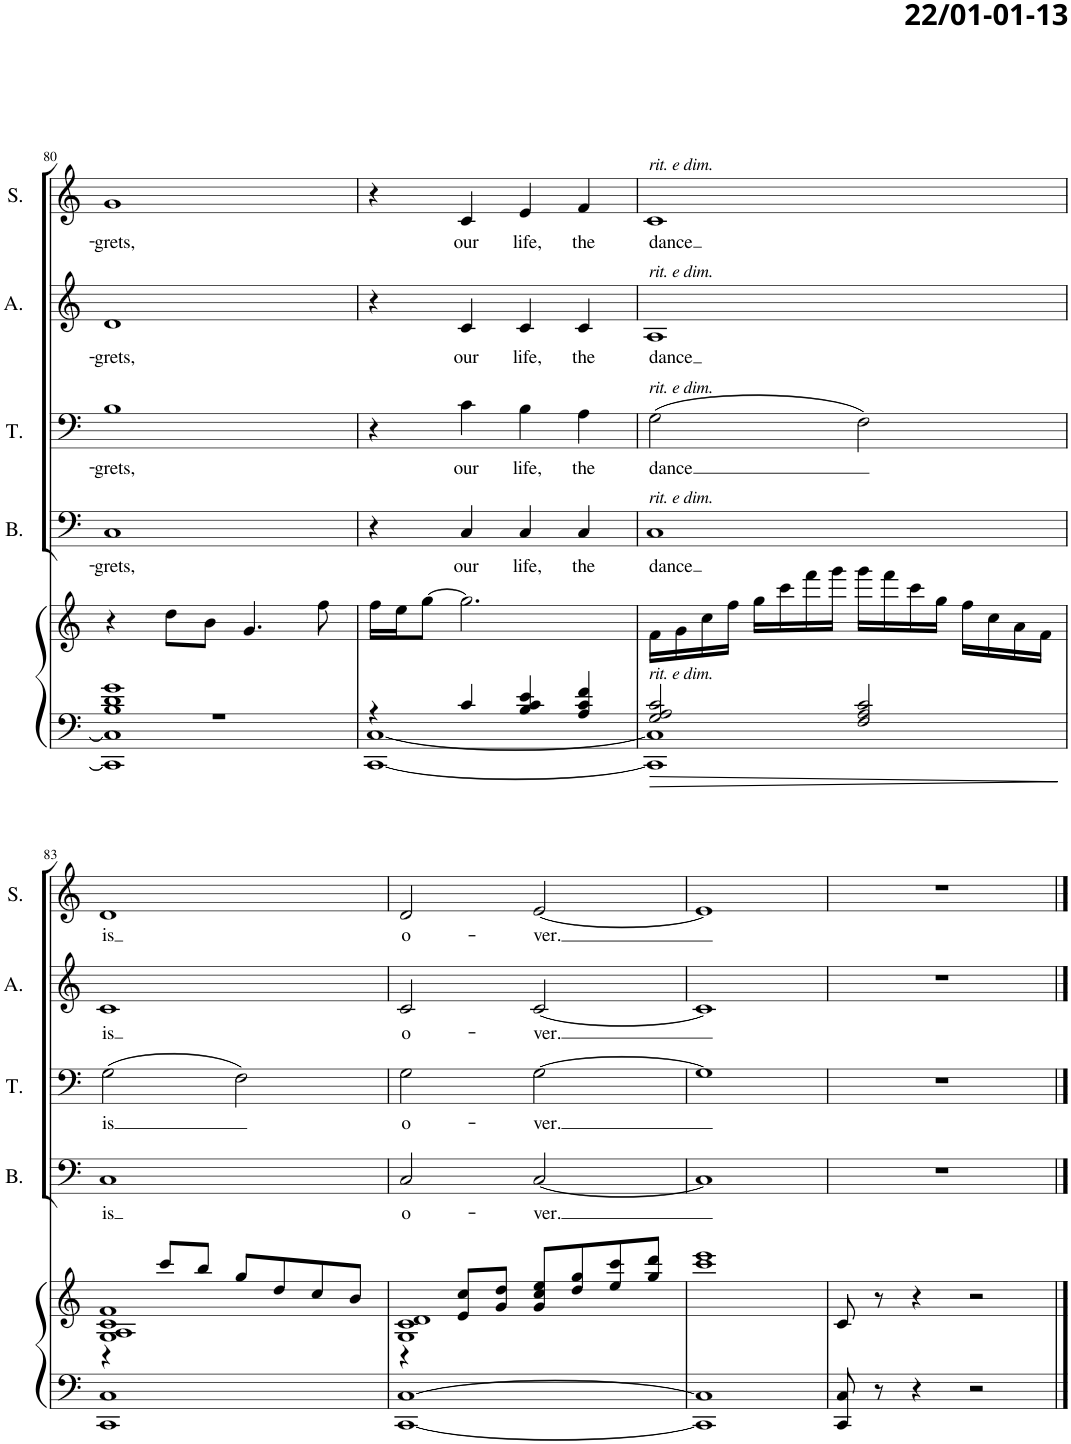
**kern	**kern	**kern	**text	**kern	**text	**kern	**text	**kern	**text
*part5	*part5	*part4	*part4	*part3	*part3	*part2	*part2	*part1	*part1
*staff6	*staff5	*staff4	*staff4	*staff3	*staff3	*staff2	*staff2	*staff1	*staff1
*I"Piano	*	*I"Bass	*	*I"Tenor	*	*I"Alto	*	*I"Soprano	*
*I'Pno	*	*I'B.	*	*I'T.	*	*I'A.	*	*I'S.	*
!!LO:PB:g=z
*clefF4	*clefG2	*clefF4	*	*clefF4	*	*clefG2	*	*clefG2	*
*k[]	*k[]	*k[]	*	*k[]	*	*k[]	*	*k[]	*
*M4/4	*M4/4	*M4/4	*	*M4/4	*	*M4/4	*	*M4/4	*
=80	=80	=80	=80	=80	=80	=80	=80	=80	=80
*^	*	*	*	*	*	*	*	*	*
!	!	!	!	!LO:LY:b	!	!LO:LY:b	!	!LO:LY:b	!	!LO:LY:b
1r	1CC] 1C] 1B 1d 1g	4r	1C	-grets,	1B	-grets,	1d	-grets,	1g	-grets,
.	.	8dd\L	.	.	.	.	.	.	.	.
.	.	8b\J	.	.	.	.	.	.	.	.
.	.	4.g/	.	.	.	.	.	.	.	.
.	.	8ff\	.	.	.	.	.	.	.	.
=81	=81	=81	=81	=81	=81	=81	=81	=81	=81	=81
4r	[<1CC [<1C	16ff\LL	4r	.	4r	.	4r	.	4r	.
.	.	16ee\J	.	.	.	.	.	.	.	.
.	.	[8gg\J	.	.	.	.	.	.	.	.
!	!	!	!	!LO:LY:b	!	!LO:LY:b	!	!LO:LY:b	!	!LO:LY:b
4c/	.	2.gg\]	4C/	our	4c\	our	4c/	our	4c/	our
!	!	!	!	!LO:LY:b	!	!LO:LY:b	!	!LO:LY:b	!	!LO:LY:b
4B/ 4c/ 4e/	.	.	4C/	life,	4B\	life,	4c/	life,	4e/	life,
!	!	!	!	!LO:LY:b	!	!LO:LY:b	!	!LO:LY:b	!	!LO:LY:b
4A/ 4c/ 4f/	.	.	4C/	the	4A\	the	4c/	the	4f/	the
=82	=82	=82	=82	=82	=82	=82	=82	=82	=82	=82
!	!	!	!	!	!	!	!	!	!LO:TX:a:i:t=rit. e dim.	!
!	!	!	!	!	!	!	!LO:TX:a:i:t=rit. e dim.	!	!	!
!	!	!	!	!	!LO:TX:a:i:t=rit. e dim.	!	!	!	!	!
!	!	!	!LO:TX:a:i:t=rit. e dim.	!	!	!	!	!	!	!
!LO:TX:a:i:t=rit. e dim.	!	!	!	!	!	!	!	!	!	!
!	!	!	!	!LO:LY:b	!	!LO:LY:b	!	!LO:LY:b	!	!LO:LY:b
2G/ 2A/ 2c/	1CC] 1C]	16f\LL	1C	dance	(2G\	dance	1A	dance	1c	dance
.	.	16g\	.	.	.	.	.	.	.	.
.	.	16cc\	.	.	.	.	.	.	.	.
.	.	16ff\JJ	.	.	.	.	.	.	.	.
.	.	16gg\LL	.	.	.	.	.	.	.	.
.	.	16ccc\	.	.	.	.	.	.	.	.
.	.	16fff\	.	.	.	.	.	.	.	.
.	.	16ggg\JJ	.	.	.	.	.	.	.	.
2F/ 2A/ 2c/	.	16ggg\LL	.	.	2F\)	.	.	.	.	.
.	.	16fff\	.	.	.	.	.	.	.	.
.	.	16ccc\	.	.	.	.	.	.	.	.
.	.	16gg\JJ	.	.	.	.	.	.	.	.
.	.	16ff\LL	.	.	.	.	.	.	.	.
.	.	16cc\	.	.	.	.	.	.	.	.
.	.	16a\	.	.	.	.	.	.	.	.
.	.	16f\JJ	.	.	.	.	.	.	.	.
*v	*v	*	*	*	*	*	*	*	*	*
!!LO:LB:g=z
=83	=83	=83	=83	=83	=83	=83	=83	=83	=83
*	*^	*	*	*	*	*	*	*	*
!	!	!	!	!LO:LY:b	!	!LO:LY:b	!	!LO:LY:b	!	!LO:LY:b
1CC 1C	1G 1A 1c 1f	4r	1C	is	(2G\	is	1c	is	1d	is
.	.	8ccc/L	.	.	.	.	.	.	.	.
.	.	8bb/J	.	.	.	.	.	.	.	.
.	.	8gg/L	.	.	2F\)	.	.	.	.	.
.	.	8dd/	.	.	.	.	.	.	.	.
.	.	8cc/	.	.	.	.	.	.	.	.
.	.	8b/J	.	.	.	.	.	.	.	.
=84	=84	=84	=84	=84	=84	=84	=84	=84	=84	=84
!	!	!	!	!LO:LY:b	!	!LO:LY:b	!	!LO:LY:b	!	!LO:LY:b
[1CC [1C	1G 1c 1d	4r	2C/	o-	2G\	o-	2c/	o-	2d/	o-
.	.	8e/ 8cc/L	.	.	.	.	.	.	.	.
.	.	8g/ 8dd/J	.	.	.	.	.	.	.	.
!	!	!	!	!LO:LY:b	!	!LO:LY:b	!	!LO:LY:b	!	!LO:LY:b
.	.	8g/ 8cc/ 8ee/L	[2C/	-ver.	[2G\	-ver.	[2c/	-ver.	[2e/	-ver.
.	.	8dd/ 8gg/	.	.	.	.	.	.	.	.
.	.	8ee/ 8ccc/	.	.	.	.	.	.	.	.
.	.	8gg/ 8ddd/J	.	.	.	.	.	.	.	.
*	*v	*v	*	*	*	*	*	*	*	*
=85	=85	=85	=85	=85	=85	=85	=85	=85	=85
1CC] 1C]	1ccc 1eee	1C]	.	1G]	.	1c]	.	1e]	.
=86	=86	=86	=86	=86	=86	=86	=86	=86	=86
8CC/ 8C/	8c/	1r	.	1r	.	1r	.	1r	.
8r	8r	.	.	.	.	.	.	.	.
4r	4r	.	.	.	.	.	.	.	.
2r	2r	.	.	.	.	.	.	.	.
==	==	==	==	==	==	==	==	==	==
*-	*-	*-	*-	*-	*-	*-	*-	*-	*-
